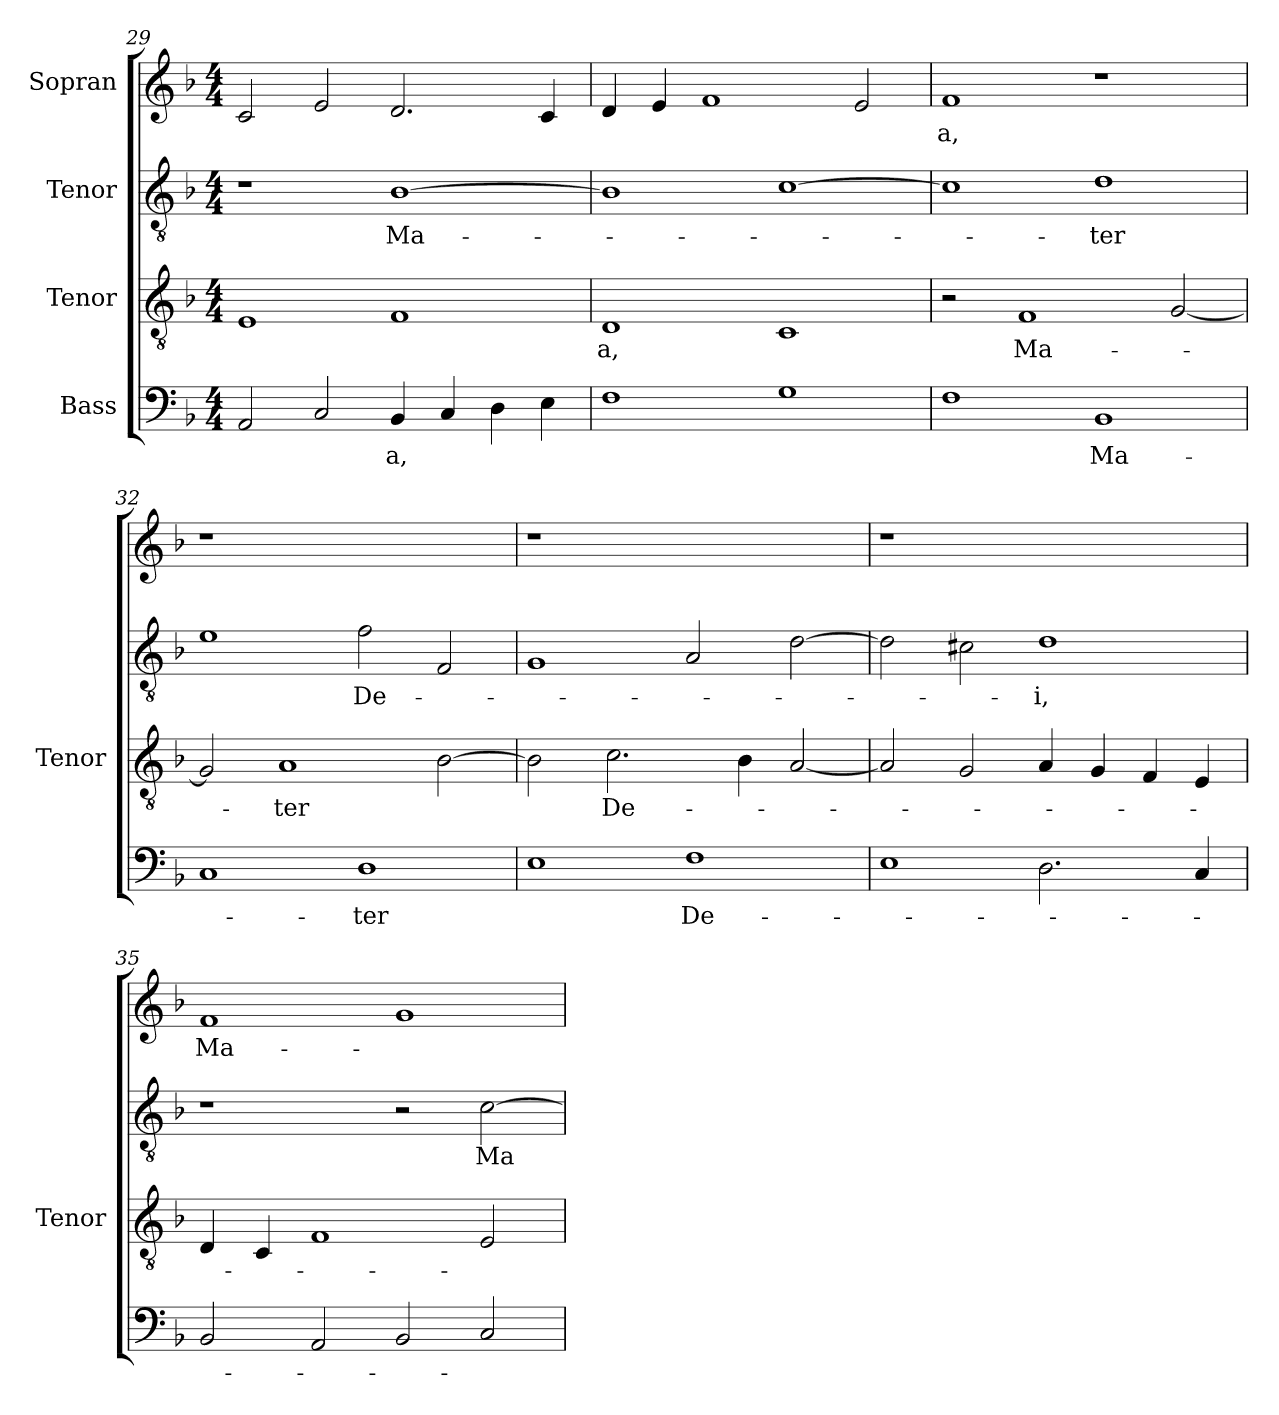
**kern	**text	**kern	**text	**kern	**text	**kern	**text
*part4	*part4	*part3	*part3	*part2	*part2	*part1	*part1
*staff4	*staff4	*staff3	*staff3	*staff2	*staff2	*staff1	*staff1
*I"Bass	*	*I"Tenor	*	*I"Tenor	*	*I"Sopran	*
*	*	*I'Tenor	*	*	*	*	*
*clefF4	*	*clefGv2	*	*clefGv2	*	*clefG2	*
*	*	*ITrd7c12	*	*ITrd7c12	*	*	*
*k[b-]	*	*k[b-]	*	*k[b-]	*	*k[b-]	*
*F:	*	*F:	*	*F:	*	*F:	*
*M4/4	*	*M4/4	*	*M4/4	*	*M4/4	*
=29	=29	=29	=29	=29	=29	=29	=29
2AAi/	.	1EEi	.	1r	.	2ci/	.
2Ci/	.	.	.	.	.	2ei/	.
!	!LO:LY:b:color=#000000	!	!	!	!	!	!
!	!	!	!	!	!LO:LY:b:color=#000000	!	!
4BB-i/	-a,	1FFi	.	[>1BB-i	Ma-	2.di/	.
4Ci/	.	.	.	.	.	.	.
4Di\	.	.	.	.	.	.	.
4Ei\	.	.	.	.	.	4ci/	.
=30	=30	=30	=30	=30	=30	=30	=30
!	!	!	!LO:LY:b:color=#000000	!	!	!	!
1Fi	.	1DDi	-a,	1BB-i]	.	4di/	.
.	.	.	.	.	.	4ei/	.
.	.	.	.	.	.	1fi	.
1Gi	.	1CCi	.	[>1Ci	.	.	.
.	.	.	.	.	.	2ei/	.
=31	=31	=31	=31	=31	=31	=31	=31
!	!	!	!	!	!	!	!LO:LY:b:color=#000000
1Fi	.	2r	.	1Ci]	.	1fi	-a,
!	!	!	!LO:LY:b:color=#000000	!	!	!	!
.	.	1FFi	Ma-	.	.	.	.
!	!LO:LY:b:color=#000000	!	!	!	!	!	!
!	!	!	!	!	!LO:LY:b:color=#000000	!	!
1BB-i	Ma-	.	.	1Di	-ter	1r	.
.	.	[<2GGi/	.	.	.	.	.
=32	=32	=32	=32	=32	=32	=32	=32
!	!	!	!	!	!	!LO:N:vis=1	!
1Ci	.	2GGi/]	.	1Ei	.	1r	.
!	!	!	!LO:LY:b:color=#000000	!	!	!	!
.	.	1AAi	-ter	.	.	.	.
!	!LO:LY:b:color=#000000	!	!	!	!	!	!
!	!	!	!	!	!LO:LY:b:color=#000000	!	!
1Di	-ter	.	.	2Fi\	De-	1ryy	.
.	.	[>2BB-i\	.	2FFi/	.	.	.
!!LO:LB:g=z
=33	=33	=33	=33	=33	=33	=33	=33
!	!	!	!	!	!	!LO:N:vis=1	!
1Ei	.	2BB-i\]	.	1GGi	.	1r	.
!	!	!	!LO:LY:b:color=#000000	!	!	!	!
.	.	2.Ci\	De-	.	.	.	.
!	!LO:LY:b:color=#000000	!	!	!	!	!	!
1Fi	De-	.	.	2AAi/	.	1ryy	.
.	.	4BB-i\	.	.	.	.	.
.	.	[<2AAi/	.	[>2Di\	.	.	.
=34	=34	=34	=34	=34	=34	=34	=34
!	!	!	!	!	!	!LO:N:vis=1	!
1Ei	.	2AAi/]	.	2Di\]	.	1r	.
.	.	2GGi/	.	2C#Xi\	.	.	.
!	!	!	!	!	!LO:LY:b:color=#000000	!	!
2.Di\	.	4AAi/	.	1Di	-i,	1ryy	.
.	.	4GGi/	.	.	.	.	.
.	.	4FFi/	.	.	.	.	.
4Ci/	.	4EEi/	.	.	.	.	.
=35	=35	=35	=35	=35	=35	=35	=35
!	!	!	!	!	!	!	!LO:LY:b:color=#000000
2BB-i/	.	4DDi/	.	1r	.	1fi	Ma-
.	.	4CCi/	.	.	.	.	.
2AAi/	.	1FFi	.	.	.	.	.
2BB-i/	.	.	.	2r	.	1gi	.
!	!	!	!	!	!LO:LY:b:color=#000000	!	!
2Ci/	.	2EEi/	.	[>2Ci\	Ma-	.	.
=	=	=	=	=	=	=	=
*-	*-	*-	*-	*-	*-	*-	*-
